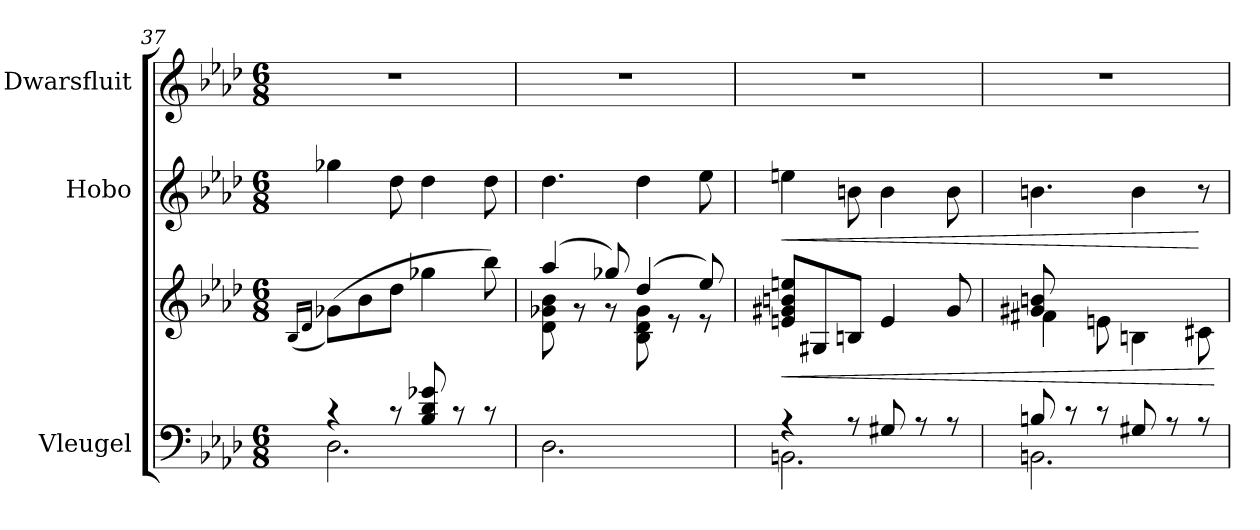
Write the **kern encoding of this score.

**kern	**kern	**dynam	**kern	**dynam	**kern
*part3	*part3	*part3	*part2	*part2	*part1
*staff4	*staff3	*staff3/4	*staff2	*staff2	*staff1
*I"Vleugel	*	*	*I"Hobo	*	*I"Dwarsfluit
*	*	*	*I'Ob.	*	*I'Fl.
*clefF4	*clefG2	*	*clefG2	*	*clefG2
*k[b-e-a-d-]	*k[b-e-a-d-]	*	*k[b-e-a-d-]	*	*k[b-e-a-d-]
*M6/8	*M6/8	*	*M6/8	*	*M6/8
*MM120	*MM120	*	*MM120	*	*MM120
=37	=37	=37	=37	=37	=37
.	(16qB-/LL	.	.	.	.
.	16qd-/JJ	.	.	.	.
*^	*	*	*	*	*
4r	2.D-\	(8g-X\L)	.	4gg-X\	.	2.r
.	.	8b-\	.	.	.	.
8r	.	8dd-\J	.	8dd-\	.	.
8B-/ 8d-/ 8g-X/	.	4gg-X\	.	4dd-\	.	.
8r	.	.	.	.	.	.
8r	.	8bb-\)	.	8dd-\	.	.
=38	=38	=38	=38	=38	=38	=38
*	*	*^	*	*	*	*
2.ryy	2.D-\	(4aa-/	8d-\ 8g-X\ 8b-\	.	4.dd-\	.	2.r
.	.	.	8r	.	.	.	.
.	.	8gg-X/)	8r	.	.	.	.
.	.	(4dd-/	8B-\ 8d-\ 8g-\	.	4dd-\	.	.
.	.	.	8r	.	.	.	.
.	.	8ee-/)	8r	.	8ee-\	.	.
=39	=39	=39	=39	=39	=39	=39	=39
!	!	!	!	!LO:HP:b	!	!LO:HP:b	!
*	*	*v	*v	*	*	*	*
4r	2.BBn\	8en/ 8g#X/ 8bn/ 8een/L	<	4een\	<	2.r
.	.	8G#X/	.	.	.	.
8r	.	8Bn/J	.	8bn\	.	.
8G#X/	.	4e/	.	4b\	.	.
8r	.	.	.	.	.	.
8r	.	8g#/	.	8b\	.	.
!!LO:LB:g=z
=40	=40	=40	=40	=40	=40	=40
*	*	*^	*	*	*	*
8Bn/	2.BBn\	8g#X/ 8bn/	4f#X\	.	4.bn\	.	2.r
8r	.	8ryy	.	.	.	.	.
8r	.	2ryy	8en\	.	.	.	.
8G#X/	.	.	4Bn\	.	4b\	.	.
8r	.	.	.	.	.	.	.
8r	.	.	8c#X\	.	8r	[	.
*v	*v	*	*	*	*	*	*
*	*v	*v	*	*	*	*
.	.	[	.	.	.
=	=	=	=	=	=
*-	*-	*-	*-	*-	*-
